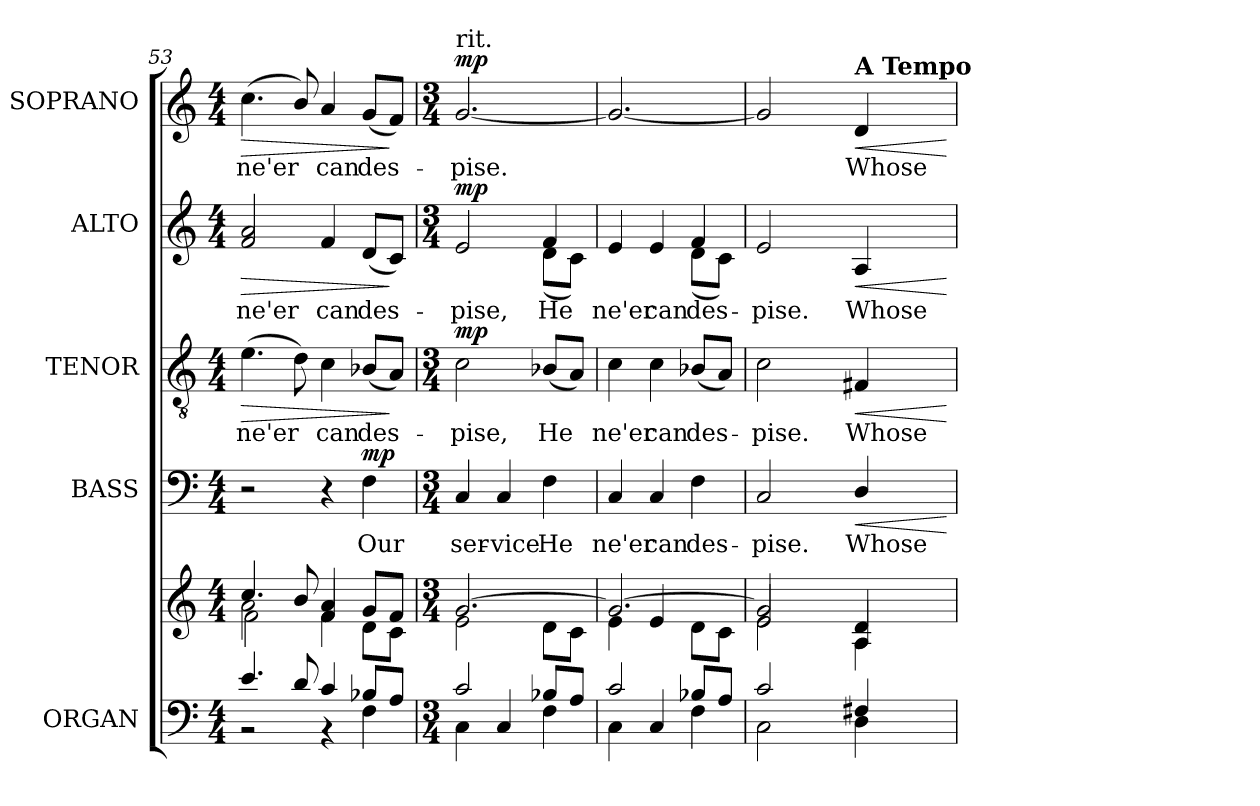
**kern	**kern	**kern	**text	**dynam	**kern	**text	**dynam	**kern	**text	**dynam	**kern	**text	**dynam
*part5	*part5	*part4	*part4	*part4	*part3	*part3	*part3	*part2	*part2	*part2	*part1	*part1	*part1
*staff6	*staff5	*staff4	*staff4	*staff4	*staff3	*staff3	*staff3	*staff2	*staff2	*staff2	*staff1	*staff1	*staff1
*I"ORGAN	*	*I"BASS	*	*	*I"TENOR	*	*	*I"ALTO	*	*	*I"SOPRANO	*	*
*I'Org.	*	*I'B.	*	*	*I'T.	*	*	*I'A.	*	*	*I'S.	*	*
!!LO:PB:g=z
*clefF4	*clefG2	*clefF4	*	*	*clefGv2	*	*	*clefG2	*	*	*clefG2	*	*
*	*	*	*	*	*ITrd7c12	*	*	*	*	*	*	*	*
*k[]	*k[]	*k[]	*	*	*k[]	*	*	*k[]	*	*	*k[]	*	*
*C:	*C:	*C:	*	*	*C:	*	*	*C:	*	*	*C:	*	*
*M4/4	*M4/4	*M4/4	*	*	*M4/4	*	*	*M4/4	*	*	*M4/4	*	*
=53	=53	=53	=53	=53	=53	=53	=53	=53	=53	=53	=53	=53	=53
*^	*^	*	*	*	*	*	*	*	*	*	*	*	*
*	*	*	*^	*	*	*	*	*	*	*	*	*	*	*	*
!	!	!	!	!	!	!	!	!	!LO:LY:b:color=#000000	!LO:HP:b	!	!	!	!	!	!
!	!	!	!	!	!	!	!	!	!	!	!	!LO:LY:b:color=#000000	!LO:HP:b	!	!	!
!	!	!	!	!	!	!	!	!	!	!	!	!	!	!	!LO:LY:b:color=#000000	!LO:HP:b
4.ei/	2r	4.cci/	2ai\	2fi\	2r	.	.	(4.Ei\	ne'er	>	2fi/ 2ai	ne'er	>	(4.cci\	ne'er	>
8di/	.	8bi/	.	.	.	.	.	8Di\)	.	.	.	.	.	8bi/)	.	.
!	!	!	!	!	!	!	!	!	!LO:LY:b:color=#000000	!	!	!	!	!	!	!
!	!	!	!	!	!	!	!	!	!	!	!	!LO:LY:b:color=#000000	!	!	!	!
!	!	!	!	!	!	!	!	!	!	!	!	!	!	!	!LO:LY:b:color=#000000	!
4ci/	4r	4ai/	4fi\	4fi/	4r	.	.	4Ci\	can	.	4fi/	can	.	4ai/	can	.
!	!	!	!	!	!	!LO:LY:b:color=#000000	!	!	!	!	!	!	!	!	!	!
!	!	!	!	!	!	!	!	!	!LO:LY:b:color=#000000	!	!	!	!	!	!	!
!	!	!	!	!	!	!	!	!	!	!	!	!LO:LY:b:color=#000000	!	!	!	!
!	!	!	!	!	!	!	!	!	!	!	!	!	!	!	!LO:LY:b:color=#000000	!
8B-Xi/L	4Fi\	8gi/L	8di\L	4ryy	4Fi\	Our	mp	(8BB-Xi/L	des-	.	(8di/L	des-	.	(8gi/L	des-	.
8Ai/J	.	8fi/J	8ci\J	.	.	.	.	8AAi/J)	.	]	8ci/J)	.	]	8fi/J)	.	]
*	*	*v	*v	*v	*	*	*	*	*	*	*	*	*	*	*	*
=54	=54	=54	=54	=54	=54	=54	=54	=54	=54	=54	=54	=54	=54	=54
*M3/4	*	*M3/4	*M3/4	*	*	*M3/4	*	*	*M3/4	*	*	*M3/4	*	*
*	*	*^	*	*	*	*	*	*	*	*	*	*	*	*
!	!	!	!	!	!LO:LY:b:color=#000000	!	!	!	!	!	!	!	!	!	!
!	!	!	!	!	!	!	!	!LO:LY:b:color=#000000	!	!	!	!	!	!	!
!	!	!	!	!	!	!	!	!	!	!	!LO:LY:b:color=#000000	!	!	!	!
*	*	*	*	*	*	*	*	*	*	*^	*	*	*	*	*
!	!	!	!	!	!	!	!	!	!	!	!	!	!	!LO:TX:t=rit.	!	!
!	!	!	!	!	!	!	!	!	!	!	!	!	!	!	!LO:LY:b:color=#000000	!
2ci/	4Ci\	[2.gi/	2ei\	4Ci/	ser-	.	2Ci\	-pise,	mp	2ei/	2ryy	-pise,	mp	[2.gi/	-pise.	mp
!	!	!	!	!	!LO:LY:b:color=#000000	!	!	!	!	!	!	!	!	!	!	!
.	4Ci/	.	.	4Ci/	-vice	.	.	.	.	.	.	.	.	.	.	.
!	!	!	!	!	!LO:LY:b:color=#000000	!	!	!	!	!	!	!	!	!	!	!
!	!	!	!	!	!	!	!	!LO:LY:b:color=#000000	!	!	!	!	!	!	!	!
!	!	!	!	!	!	!	!	!	!	!	!	!LO:LY:b:color=#000000	!	!	!	!
8B-Xi/L	4Fi\	.	8di\L	4Fi\	He	.	(8BB-Xi/L	He	.	4fi/	(8di\L	He	.	.	.	.
8Ai/J	.	.	8ci\J	.	.	.	8AAi/J)	.	.	.	8ci\J)	.	.	.	.	.
=55	=55	=55	=55	=55	=55	=55	=55	=55	=55	=55	=55	=55	=55	=55	=55	=55
!	!	!	!	!	!LO:LY:b:color=#000000	!	!	!	!	!	!	!	!	!	!	!
!	!	!	!	!	!	!	!	!LO:LY:b:color=#000000	!	!	!	!	!	!	!	!
!	!	!	!	!	!	!	!	!	!	!	!	!LO:LY:b:color=#000000	!	!	!	!
2ci/	4Ci\	2.gi/_	4ei\	4Ci/	ne'er	.	4Ci\	ne'er	.	4ei/	2ryy	ne'er	.	2.gi/_	.	.
!	!	!	!	!	!LO:LY:b:color=#000000	!	!	!	!	!	!	!	!	!	!	!
!	!	!	!	!	!	!	!	!LO:LY:b:color=#000000	!	!	!	!	!	!	!	!
!	!	!	!	!	!	!	!	!	!	!	!	!LO:LY:b:color=#000000	!	!	!	!
.	4Ci/	.	4ei/	4Ci/	can	.	4Ci\	can	.	4ei/	.	can	.	.	.	.
!	!	!	!	!	!LO:LY:b:color=#000000	!	!	!	!	!	!	!	!	!	!	!
!	!	!	!	!	!	!	!	!LO:LY:b:color=#000000	!	!	!	!	!	!	!	!
!	!	!	!	!	!	!	!	!	!	!	!	!LO:LY:b:color=#000000	!	!	!	!
8B-Xi/L	4Fi\	.	8di\L	4Fi\	des-	.	(8BB-Xi/L	des-	.	4fi/	(8di\L	des-	.	.	.	.
8Ai/J	.	.	8ci\J	.	.	.	8AAi/J)	.	.	.	8ci\J)	.	.	.	.	.
*	*	*	*	*	*	*	*	*	*	*v	*v	*	*	*	*	*
=56	=56	=56	=56	=56	=56	=56	=56	=56	=56	=56	=56	=56	=56	=56	=56
*	*	*	*^	*	*	*	*	*	*	*	*	*	*	*	*
*	*	*	*	*	*	*	*	*	*	*	*^	*	*	*	*	*
!	!	!	!	!	!	!LO:LY:b:color=#000000	!	!	!	!	!	!	!	!	!	!	!
*	*	*	*	*	*	*	*	*	*	*	*v	*v	*	*	*	*	*
*	*	*	*	*	*	*	*	*	*	*	*^	*	*	*	*	*
!	!	!	!	!	!	!	!	!	!LO:LY:b:color=#000000	!	!	!	!	!	!	!	!
*	*	*	*	*	*	*	*	*	*	*	*v	*v	*	*	*	*	*
*	*	*	*	*	*	*	*	*	*	*	*^	*	*	*	*	*
!	!	!	!	!	!	!	!	!	!	!	!	!	!LO:LY:b:color=#000000	!	!	!	!
*	*	*	*	*	*	*	*	*	*	*	*v	*v	*	*	*^	*	*
2ci/	2Ci\	2gi/]	2ei\	2ei/	2Ci/	-pise.	.	2Ci\	-pise.	.	2ei/	-pise.	.	2gi/]	8ryy	.	.
.	.	.	.	.	.	.	.	.	.	.	.	.	.	.	32ryy	.	.
.	.	.	.	.	.	.	.	.	.	.	.	.	.	.	64ryy	.	.
.	.	.	.	.	.	.	.	.	.	.	.	.	.	.	256ryy	.	.
*	*	*	*	*	*	*	*	*	*	*	*	*	*	*MM95	*	*	*
.	.	.	.	.	.	.	.	.	.	.	.	.	.	.	2ryy	.	.
!	!	!	!	!	!	!LO:LY:b:color=#000000	!LO:HP:b	!	!	!	!	!	!	!	!	!	!
!	!	!	!	!	!	!	!	!	!LO:LY:b:color=#000000	!LO:HP:b	!	!	!	!	!	!	!
!	!	!	!	!	!	!	!	!	!	!	!	!LO:LY:b:color=#000000	!LO:HP:b	!	!	!	!
!	!	!	!	!	!	!	!	!	!	!	!	!	!	!LO:TX:a:B:t=A Tempo	!	!	!
!	!	!	!	!	!	!	!	!	!	!	!	!	!	!	!	!LO:LY:b:color=#000000	!LO:HP:b
4F#Xi/	4Di\	4di/	4Ai\	4Ai/	4Di/	Whose	<	4FF#Xi/	Whose	<	4Ai/	Whose	<	4di/	.	Whose	<
.	.	.	.	.	.	.	.	.	.	.	.	.	.	.	16ryy	.	.
.	.	.	.	.	.	.	.	.	.	.	.	.	.	.	128.ryy	.	.
*v	*v	*	*	*	*	*	*	*	*	*	*	*	*	*	*	*	*
*	*v	*v	*v	*	*	*	*	*	*	*	*	*	*	*	*	*
.	.	.	.	[	.	.	[	.	.	[	.	.	.	[
*	*	*	*	*	*	*	*	*	*	*	*v	*v	*	*
=	=	=	=	=	=	=	=	=	=	=	=	=	=
*-	*-	*-	*-	*-	*-	*-	*-	*-	*-	*-	*-	*-	*-
